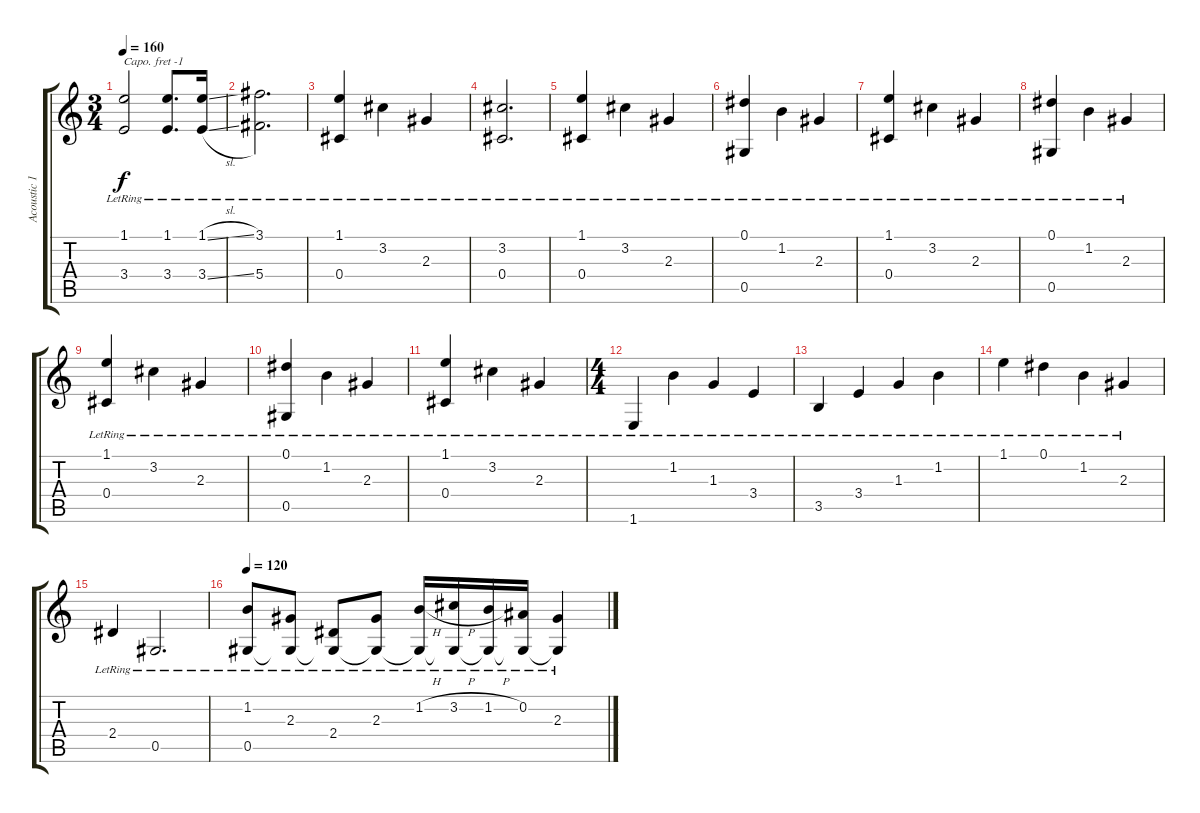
\track ("Acoustic 1" "Acoustic 1") {instrument acousticguitarsteel}
\staff {score tabs}
\capo -1
\tuning (E4 B3 G3 D3 A2 E2) {hide}
\ts (3 4)
\tempo 160
\clef g2
\ks c
(1.1{lr} 3.4{lr}).2{dy f} (1.1{lr} 3.4{lr}).8{d} (1.1{sl lr} 3.4{sl lr}).16 |
(3.1{lr} 5.4{lr}).2{d} |
(1.1{lr} 0.4).4 3.2{lr}.4 2.3{lr}.4 |
(3.2{lr} 0.4{lr}).2{d} |
(1.1{lr} 0.4).4 3.2{lr}.4 2.3{lr}.4 |
(0.1{lr} 0.5).4 1.2{lr}.4 2.3{lr}.4 |
(1.1{lr} 0.4).4 3.2{lr}.4 2.3{lr}.4 |
(0.1{lr} 0.5).4 1.2{lr}.4 2.3{lr}.4 |
(1.1{lr} 0.4).4 3.2{lr}.4 2.3{lr}.4 |
(0.1{lr} 0.5).4 1.2{lr}.4 2.3{lr}.4 |
(1.1{lr} 0.4).4 3.2{lr}.4 2.3{lr}.4 |
\ts (4 4)
1.6{lr}.4 1.2{lr}.4 1.3{lr}.4 3.4{lr}.4 |
3.5{lr}.4 3.4{lr}.4 1.3{lr}.4 1.2{lr}.4 |
1.1{lr}.4 0.1{lr}.4 1.2{lr}.4 2.3{lr}.4 |
2.4{lr}.4 0.5{lr}.2{d} |
\tempo 120
(1.2{lr} 0.5).8 (2.3{lr} 0.5{t}).8 (2.4{lr} 0.5{t}).8 (2.3{lr} 0.5{t}).8 (1.2{h lr} 0.5{t}).16 (3.2{h lr} 0.5{t}).16 (1.2{h lr} 0.5{t}).16 (0.2{lr} 0.5{t}).16 (2.3{lr} 0.5{t}).4
